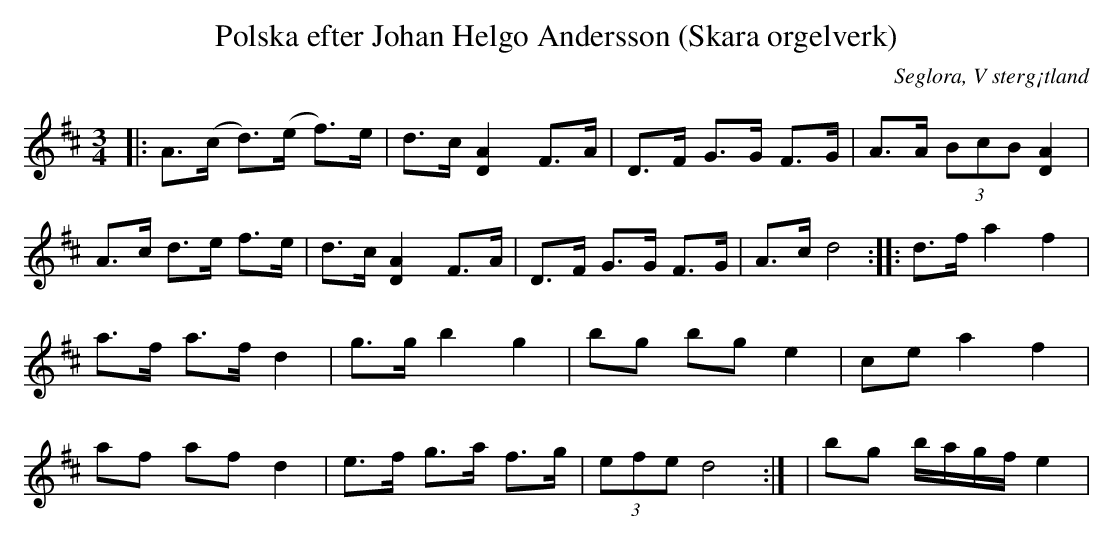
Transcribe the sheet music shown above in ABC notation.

X:1
T:Polska efter Johan Helgo Andersson (Skara orgelverk)
O:Seglora, V sterg¡tland
M:3/4
L:1/8
K:D
|: A>(c d>)(e f>)e| d>c [A2D2] F>A | D>F G>G F>G | A>A (3BcB [A2D2] |
   A>c d>e f>e| d>c [A2D2] F>A | D>F G>G F>G | A>c d4 :|
|: d>f a2 f2 | a>f a>f d2 | g>g b2 g2 | bg bg e2 |
ce a2 f2 | af af d2 | e>f g>a f>g | (3efe d4 :|
| bg b/2a/2g/2f/2 e2 |!
